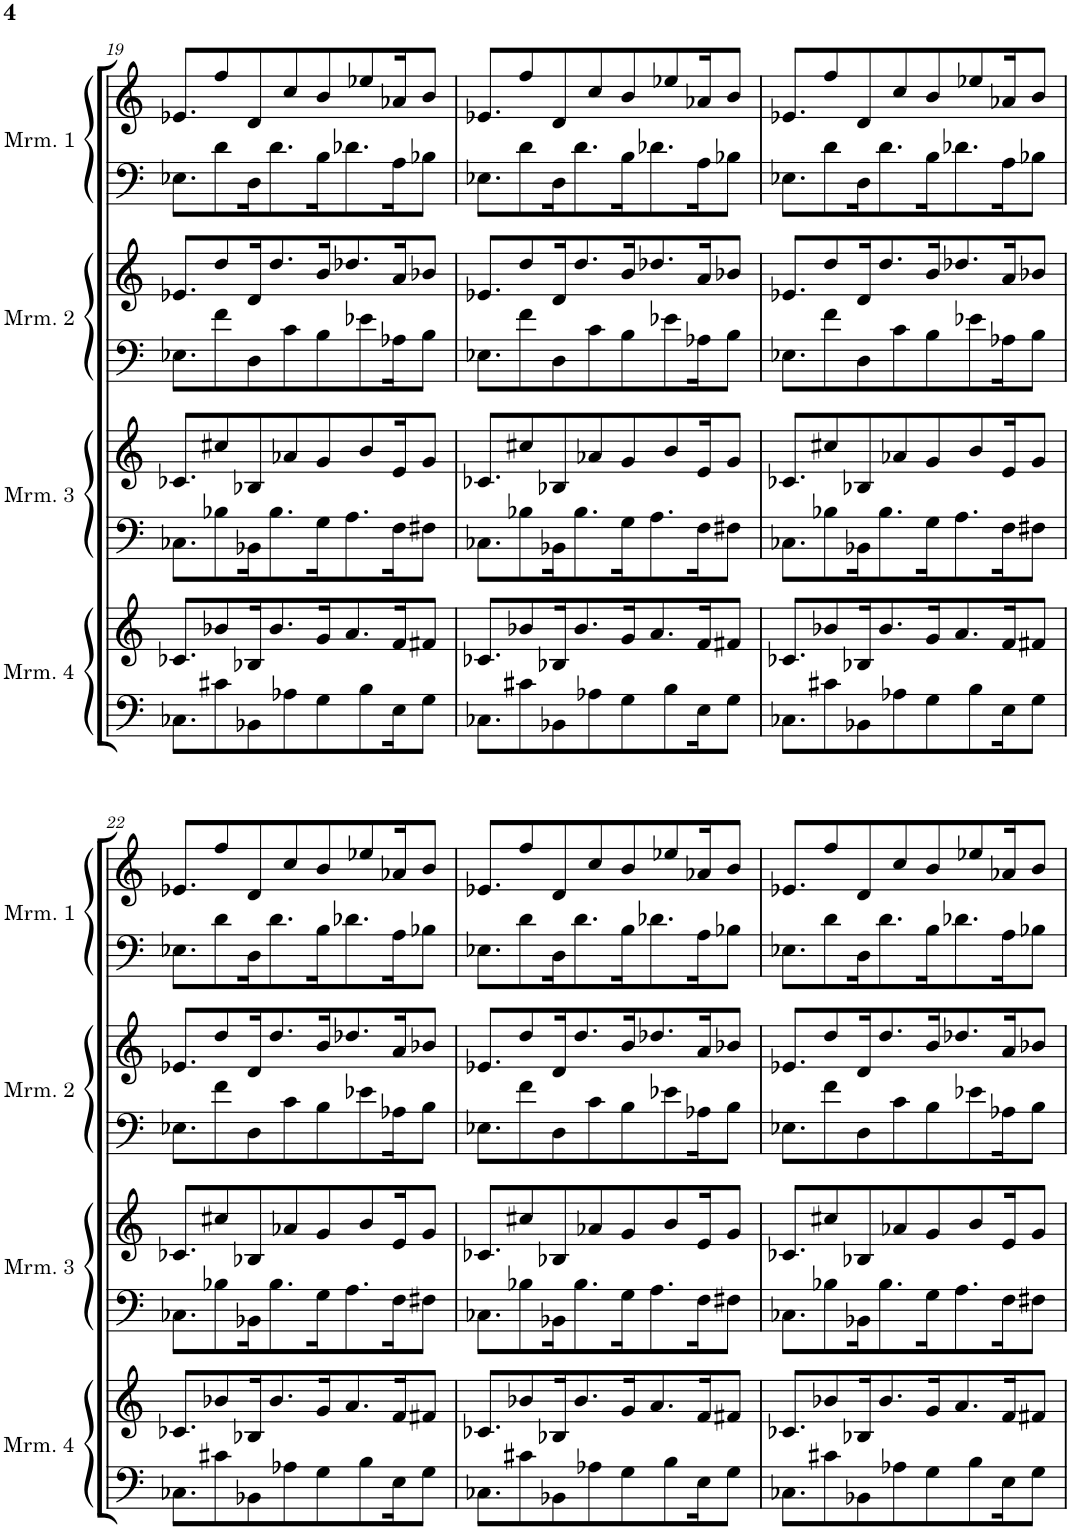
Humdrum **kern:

**kern	**kern	**kern	**kern	**kern	**kern	**kern	**kern
*part8	*part7	*part6	*part5	*part4	*part3	*part2	*part1
*staff8	*staff7	*staff6	*staff5	*staff4	*staff3	*staff2	*staff1
*I"Marimba 4	*I"Marimba 4	*I"Marimba 3	*I"Marimba 3	*I"Marimba 2	*I"Marimba 2	*I"Marimba 1	*I"Marimba 1
*I'Mrm. 4	*I'Mrm. 4	*I'Mrm. 3	*I'Mrm. 3	*I'Mrm. 2	*I'Mrm. 2	*I'Mrm. 1	*I'Mrm. 1
!!LO:PB:g=z
*clefF4	*clefG2	*clefF4	*clefG2	*clefF4	*clefG2	*clefF4	*clefG2
*k[]	*k[]	*k[]	*k[]	*k[]	*k[]	*k[]	*k[]
*M4/4	*M4/4	*M4/4	*M4/4	*M4/4	*M4/4	*M4/4	*M4/4
=19	=19	=19	=19	=19	=19	=19	=19
8.C-X\L	8.c-X/L	8.C-X\L	8.c-X/L	8.E-X\L	8.e-X/L	8.E-X\L	8.e-X/L
8c#X\	8b-X/	8B-X\	8cc#X/	8f\	8dd/	8d\	8ff/
8BB-X\	16B-X/K	16BB-X\K	8B-X/	8D\	16d/K	16D\K	8d/
.	8.b-/	8.B-\	.	.	8.dd/	8.d\	.
8A-X\	.	.	8a-X/	8c\	.	.	8cc/
8G\	16g/K	16G\K	8g/	8B\	16b/K	16B\K	8b/
.	8.a/	8.A\	.	.	8.dd-X/	8.d-X\	.
8B\	.	.	8b/	8e-X\	.	.	8ee-X/
16E\K	16f/K	16F\K	16e/K	16A-X\K	16a/K	16A\K	16a-X/K
8G\J	8f#X/J	8F#X\J	8g/J	8B\J	8b-X/J	8B-X\J	8b/J
=20	=20	=20	=20	=20	=20	=20	=20
8.C-X\L	8.c-X/L	8.C-X\L	8.c-X/L	8.E-X\L	8.e-X/L	8.E-X\L	8.e-X/L
8c#X\	8b-X/	8B-X\	8cc#X/	8f\	8dd/	8d\	8ff/
8BB-X\	16B-X/K	16BB-X\K	8B-X/	8D\	16d/K	16D\K	8d/
.	8.b-/	8.B-\	.	.	8.dd/	8.d\	.
8A-X\	.	.	8a-X/	8c\	.	.	8cc/
8G\	16g/K	16G\K	8g/	8B\	16b/K	16B\K	8b/
.	8.a/	8.A\	.	.	8.dd-X/	8.d-X\	.
8B\	.	.	8b/	8e-X\	.	.	8ee-X/
16E\K	16f/K	16F\K	16e/K	16A-X\K	16a/K	16A\K	16a-X/K
8G\J	8f#X/J	8F#X\J	8g/J	8B\J	8b-X/J	8B-X\J	8b/J
=21	=21	=21	=21	=21	=21	=21	=21
8.C-X\L	8.c-X/L	8.C-X\L	8.c-X/L	8.E-X\L	8.e-X/L	8.E-X\L	8.e-X/L
8c#X\	8b-X/	8B-X\	8cc#X/	8f\	8dd/	8d\	8ff/
8BB-X\	16B-X/K	16BB-X\K	8B-X/	8D\	16d/K	16D\K	8d/
.	8.b-/	8.B-\	.	.	8.dd/	8.d\	.
8A-X\	.	.	8a-X/	8c\	.	.	8cc/
8G\	16g/K	16G\K	8g/	8B\	16b/K	16B\K	8b/
.	8.a/	8.A\	.	.	8.dd-X/	8.d-X\	.
8B\	.	.	8b/	8e-X\	.	.	8ee-X/
16E\K	16f/K	16F\K	16e/K	16A-X\K	16a/K	16A\K	16a-X/K
8G\J	8f#X/J	8F#X\J	8g/J	8B\J	8b-X/J	8B-X\J	8b/J
!!LO:LB:g=z
=22	=22	=22	=22	=22	=22	=22	=22
8.C-X\L	8.c-X/L	8.C-X\L	8.c-X/L	8.E-X\L	8.e-X/L	8.E-X\L	8.e-X/L
8c#X\	8b-X/	8B-X\	8cc#X/	8f\	8dd/	8d\	8ff/
8BB-X\	16B-X/K	16BB-X\K	8B-X/	8D\	16d/K	16D\K	8d/
.	8.b-/	8.B-\	.	.	8.dd/	8.d\	.
8A-X\	.	.	8a-X/	8c\	.	.	8cc/
8G\	16g/K	16G\K	8g/	8B\	16b/K	16B\K	8b/
.	8.a/	8.A\	.	.	8.dd-X/	8.d-X\	.
8B\	.	.	8b/	8e-X\	.	.	8ee-X/
16E\K	16f/K	16F\K	16e/K	16A-X\K	16a/K	16A\K	16a-X/K
8G\J	8f#X/J	8F#X\J	8g/J	8B\J	8b-X/J	8B-X\J	8b/J
=23	=23	=23	=23	=23	=23	=23	=23
8.C-X\L	8.c-X/L	8.C-X\L	8.c-X/L	8.E-X\L	8.e-X/L	8.E-X\L	8.e-X/L
8c#X\	8b-X/	8B-X\	8cc#X/	8f\	8dd/	8d\	8ff/
8BB-X\	16B-X/K	16BB-X\K	8B-X/	8D\	16d/K	16D\K	8d/
.	8.b-/	8.B-\	.	.	8.dd/	8.d\	.
8A-X\	.	.	8a-X/	8c\	.	.	8cc/
8G\	16g/K	16G\K	8g/	8B\	16b/K	16B\K	8b/
.	8.a/	8.A\	.	.	8.dd-X/	8.d-X\	.
8B\	.	.	8b/	8e-X\	.	.	8ee-X/
16E\K	16f/K	16F\K	16e/K	16A-X\K	16a/K	16A\K	16a-X/K
8G\J	8f#X/J	8F#X\J	8g/J	8B\J	8b-X/J	8B-X\J	8b/J
=24	=24	=24	=24	=24	=24	=24	=24
8.C-X\L	8.c-X/L	8.C-X\L	8.c-X/L	8.E-X\L	8.e-X/L	8.E-X\L	8.e-X/L
8c#X\	8b-X/	8B-X\	8cc#X/	8f\	8dd/	8d\	8ff/
8BB-X\	16B-X/K	16BB-X\K	8B-X/	8D\	16d/K	16D\K	8d/
.	8.b-/	8.B-\	.	.	8.dd/	8.d\	.
8A-X\	.	.	8a-X/	8c\	.	.	8cc/
8G\	16g/K	16G\K	8g/	8B\	16b/K	16B\K	8b/
.	8.a/	8.A\	.	.	8.dd-X/	8.d-X\	.
8B\	.	.	8b/	8e-X\	.	.	8ee-X/
16E\K	16f/K	16F\K	16e/K	16A-X\K	16a/K	16A\K	16a-X/K
8G\J	8f#X/J	8F#X\J	8g/J	8B\J	8b-X/J	8B-X\J	8b/J
=	=	=	=	=	=	=	=
*-	*-	*-	*-	*-	*-	*-	*-
